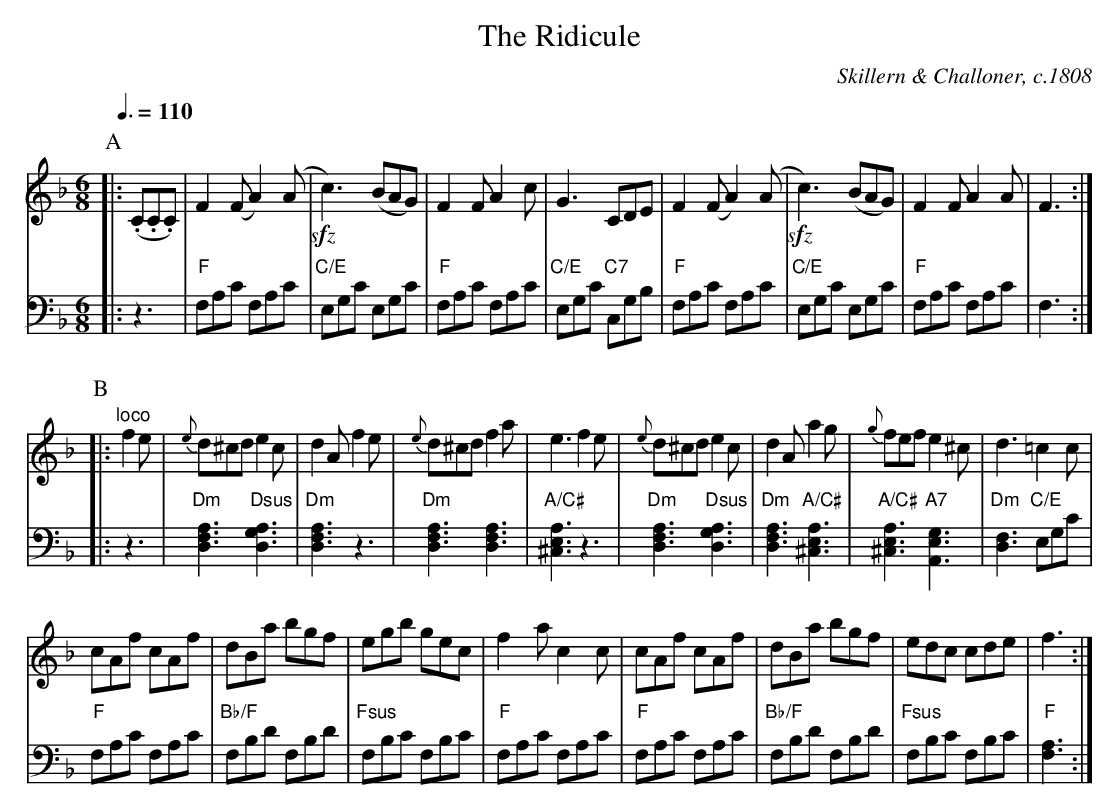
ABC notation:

X:1
T:The Ridicule
C:Skillern & Challoner, c.1808
L:1/8
M:6/8
Q:3/8=110
K:F
P:A
V:1
|: !8(! (.C.C.C) | F2(F A2)(A | !sfz! c3) (BAG) | F2F A2c | G3 CDE |\
F2(F A2)(A | !sfz! c3) (BAG) | F2F A2A | !8)! F3 :|
V:2 bass octave=-2
|: z3 | "F"fac' fac' | "C/E"egc' egc' | "F"fac' fac' | "C/E"egc' "C7"cgb |\
"F"fac' fac' | "C/E"egc' egc' | "F"fac' fac' | f3 :|
P:B
V:1
|: "^loco" f2e | {e}d^cd e2c | d2A f2e | {e}d^cd f2a | e3 f2e |\
{e}d^cd e2c | d2A a2g | {g}fef e2^c | d3 =c2c |
V:2
|: z3 | "Dm"[dfa]3 "Dsus"[dga]3 | "Dm"[dfa]3 z3 | "Dm"[dfa]3 [dfa]3 | "A/C#"[^cea]3 z3 |\
"Dm"[dfa]3 "Dsus"[dga]3 | "Dm"[dfa]3 "A/C#"[^cea]3 | "A/C#"[^cea]3 "A7"[Aeg]3 | "Dm"[df]3 "C/E"egc' |
V:1
cAf cAf | dBa bgf | egb gec | f2a c2c |\
cAf cAf | dBa bgf | edc cde | f3 :|
V:2
"F"fac' fac' | "Bb/F"fbd' fbd' | "Fsus"fbc' fbc' | "F"fac' fac' |\
"F"fac' fac' | "Bb/F"fbd' fbd' | "Fsus"fbc' fbc' | "F"[fa]3 :|
